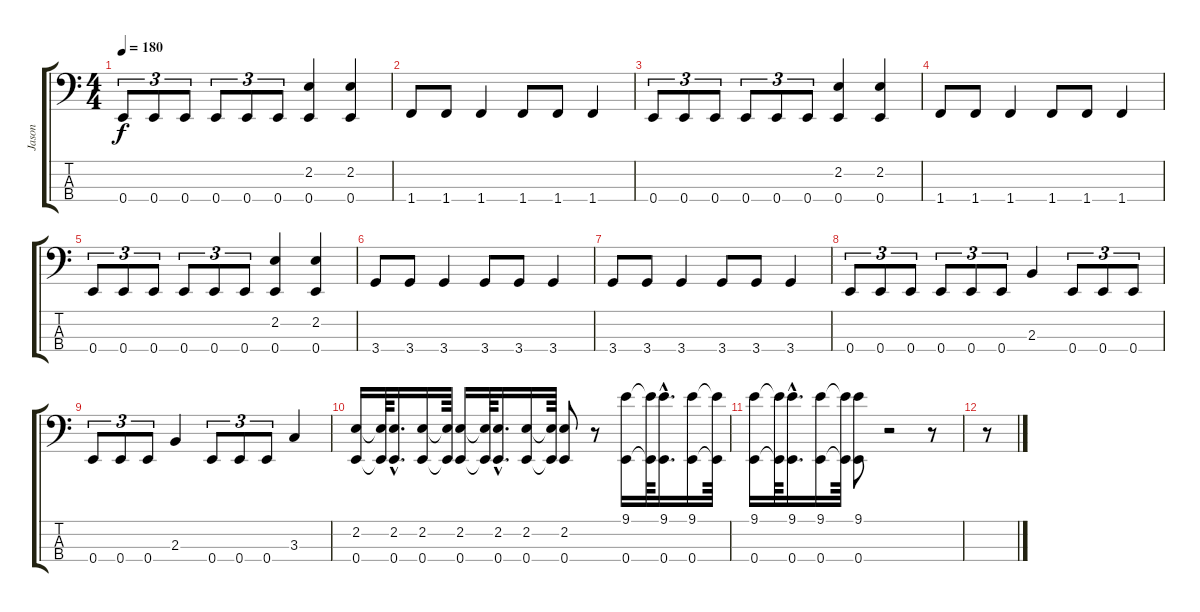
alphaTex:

\track ("Jason" "Jason") {instrument electricbasspick}
\staff {score tabs}
\tuning (G2 D2 A1 E1) {hide}
\ts (4 4)
\tempo 180
\clef f4
\ks c
0.4.8{tu (3 2) dy f} 0.4.8{tu (3 2)} 0.4.8{tu (3 2)} 0.4.8{tu (3 2)} 0.4.8{tu (3 2)} 0.4.8{tu (3 2)} (2.2 0.4).4 (2.2 0.4).4 |
1.4.8 1.4.8 1.4.4 1.4.8 1.4.8 1.4.4 |
0.4.8{tu (3 2)} 0.4.8{tu (3 2)} 0.4.8{tu (3 2)} 0.4.8{tu (3 2)} 0.4.8{tu (3 2)} 0.4.8{tu (3 2)} (2.2 0.4).4 (2.2 0.4).4 |
1.4.8 1.4.8 1.4.4 1.4.8 1.4.8 1.4.4 |
0.4.8{tu (3 2)} 0.4.8{tu (3 2)} 0.4.8{tu (3 2)} 0.4.8{tu (3 2)} 0.4.8{tu (3 2)} 0.4.8{tu (3 2)} (2.2 0.4).4 (2.2 0.4).4 |
3.4.8 3.4.8 3.4.4 3.4.8 3.4.8 3.4.4 |
3.4.8 3.4.8 3.4.4 3.4.8 3.4.8 3.4.4 |
0.4.8{tu (3 2)} 0.4.8{tu (3 2)} 0.4.8{tu (3 2)} 0.4.8{tu (3 2)} 0.4.8{tu (3 2)} 0.4.8{tu (3 2)} 2.3.4 0.4.8{tu (3 2)} 0.4.8{tu (3 2)} 0.4.8{tu (3 2)} |
0.4.8{tu (3 2)} 0.4.8{tu (3 2)} 0.4.8{tu (3 2)} 2.3.4 0.4.8{tu (3 2)} 0.4.8{tu (3 2)} 0.4.8{tu (3 2)} 3.3.4 |
(2.2 0.4).16 (2.2{t} 0.4{t}).64 (2.2{hac} 0.4{hac}).16{d} (2.2 0.4).16 (2.2{t} 0.4{t}).64 (2.2 0.4).16 (2.2{t} 0.4{t}).64 (2.2{hac} 0.4{hac}).16{d} (2.2 0.4).16 (2.2{t} 0.4{t}).64 (2.2 0.4).8 r.8 (9.1 0.4).16 (9.1{t} 0.4{t}).64 (9.1{hac} 0.4{hac}).16{d} (9.1 0.4).16 (9.1{t} 0.4{t}).64 |
(9.1 0.4).16 (9.1{t} 0.4{t}).64 (9.1{hac} 0.4{hac}).16{d} (9.1 0.4).16 (9.1{t} 0.4{t}).64 (9.1 0.4).8 r.2 r.8 |
r.8
